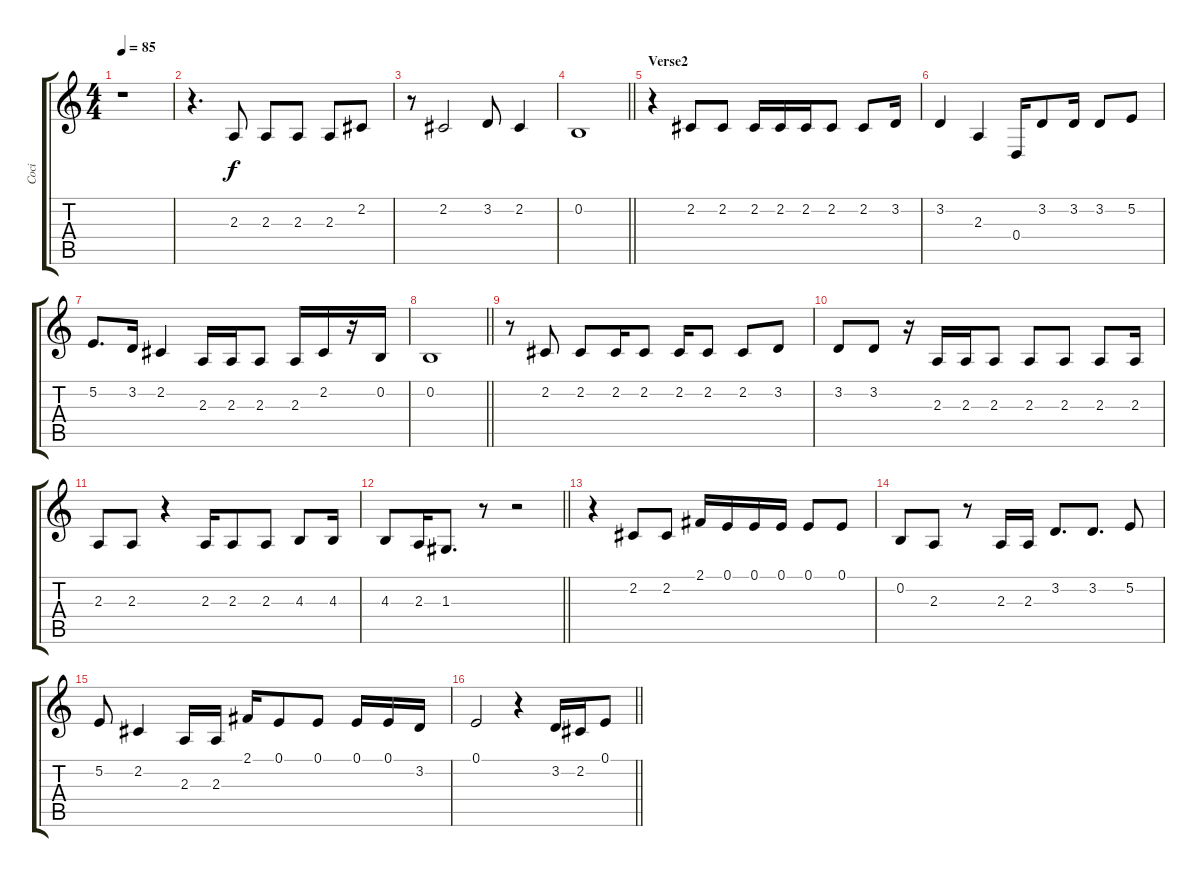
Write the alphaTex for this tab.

\track ("Coci" "Coci") {instrument flute}
\staff {score tabs}
\tuning (E4 B3 G3 D3 A2 E2) {hide}
\ts (4 4)
\tempo 85
\clef g2
\ks c
r.1{dy f} |
r.4{d} 2.3.8 2.3.8 2.3.8 2.3.8 2.2.8 |
r.8 2.2.2 3.2.8 2.2.4 |
\barLineRight lightlight
0.2.1 |
\section ("" "Verse2")
r.4 2.2.8 2.2.8 2.2.16 2.2.16 2.2.16 2.2.8 2.2.8 3.2.16 |
3.2.4 2.3.4 0.4.16 3.2.8 3.2.16 3.2.8 5.2.8 |
5.2.8{d} 3.2.16 2.2.4 2.3.16 2.3.16 2.3.8 2.3.16 2.2.16 r.16 0.2.16 |
\barLineRight lightlight
0.2.1 |
r.8 2.2.8 2.2.8 2.2.16 2.2.8 2.2.16 2.2.8 2.2.8 3.2.8 |
3.2.8 3.2.8 r.16 2.3.16 2.3.16 2.3.8 2.3.8 2.3.8 2.3.8 2.3.16 |
2.3.8 2.3.8 r.4 2.3.16 2.3.8 2.3.8 4.3.8 4.3.16 |
\barLineRight lightlight
4.3.8 2.3.16 1.3.8{d} r.8 r.2 |
r.4 2.2.8 2.2.8 2.1.16 0.1.16 0.1.16 0.1.16 0.1.8 0.1.8 |
0.2.8 2.3.8 r.8 2.3.16 2.3.16 3.2.8{d} 3.2.8{d} 5.2.8 |
5.2.8 2.2.4 2.3.16 2.3.16 2.1.16 0.1.8 0.1.8 0.1.16 0.1.16 3.2.16 |
\barLineRight lightlight
0.1.2 r.4 3.2.16 2.2.16 0.1.8
